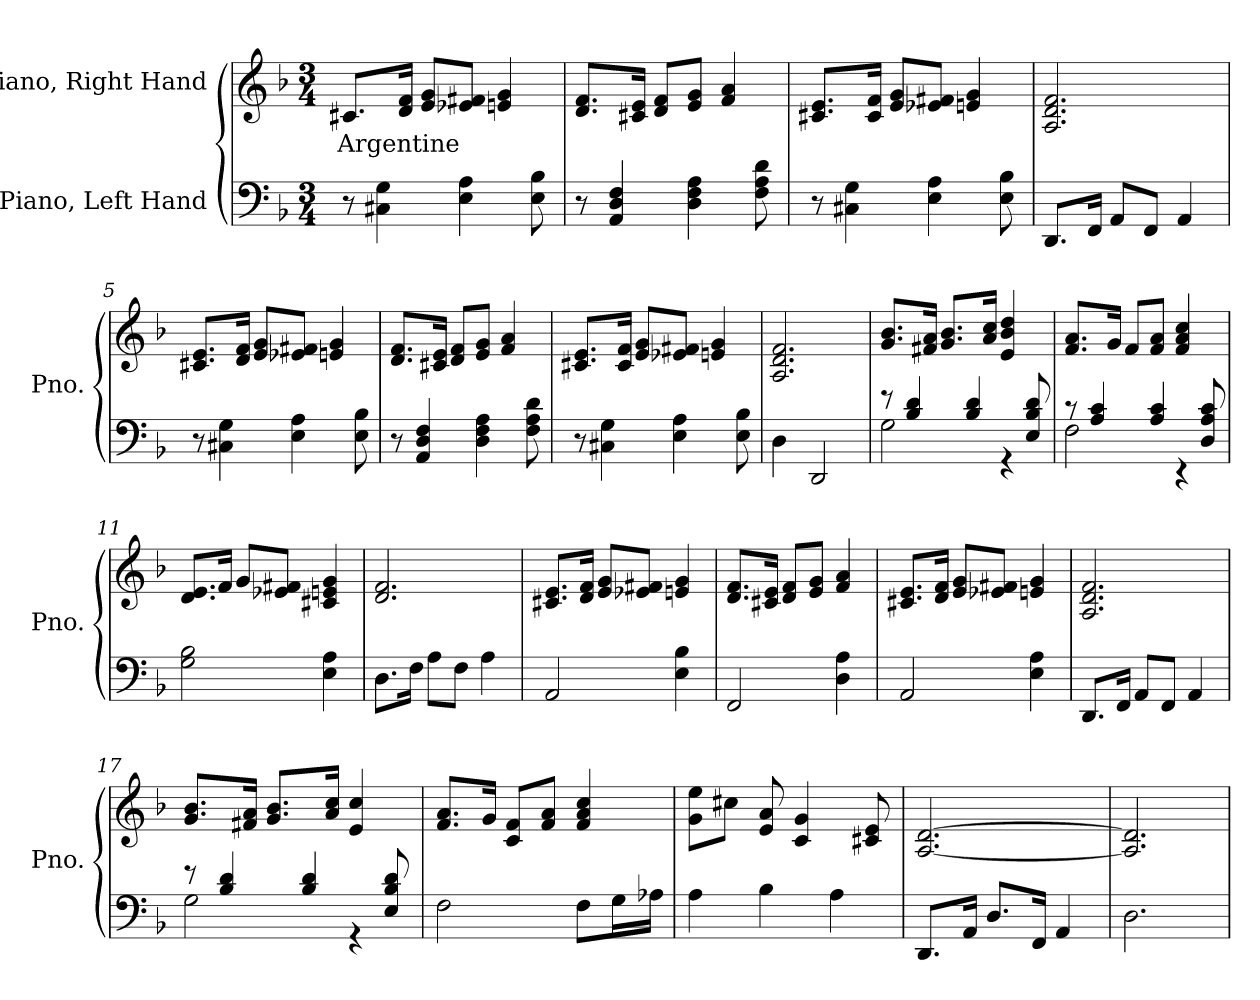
**kern	**kern	**text
*part2	*part1	*part1
*staff2	*staff1	*staff1
*I"Piano, Left Hand	*I"Piano, Right Hand	*
*I'Pno.	*I'Pno.	*
*clefF4	*clefG2	*
*k[b-]	*k[b-]	*
*M3/4	*M3/4	*
*MM100	*MM100	*
=1	=1	=1
!	!	!LO:LY:b
8r	8.c#X/L	Argentine
4C#X\ 4G\	.	.
.	16d/ 16f/Jk	.
.	8e/ 8g/L	.
4E\ 4A\	8e-X/ 8f#X/J	.
.	4en/ 4g/	.
8E\ 8B-\	.	.
=2	=2	=2
8r	8.d/ 8.f/L	.
4AA/ 4D/ 4F/	.	.
.	16c#X/ 16e/Jk	.
.	8d/ 8f/L	.
4D\ 4F\ 4A\	8e/ 8g/J	.
.	4f/ 4a/	.
8F\ 8A\ 8d\	.	.
=3	=3	=3
8r	8.c#X/ 8.e/L	.
4C#X\ 4G\	.	.
.	16c#/ 16f/Jk	.
.	8e/ 8g/L	.
4E\ 4A\	8e-X/ 8f#X/J	.
.	4en/ 4g/	.
8E\ 8B-\	.	.
=4	=4	=4
8.DD/L	2.A/ 2.d/ 2.f/	.
16FF/Jk	.	.
8AA/L	.	.
8FF/J	.	.
4AA/	.	.
!!LO:LB:g=z
=5	=5	=5
8r	8.c#X/ 8.e/L	.
4C#X\ 4G\	.	.
.	16d/ 16f/Jk	.
.	8e/ 8g/L	.
4E\ 4A\	8e-X/ 8f#X/J	.
.	4en/ 4g/	.
8E\ 8B-\	.	.
=6	=6	=6
8r	8.d/ 8.f/L	.
4AA/ 4D/ 4F/	.	.
.	16c#X/ 16e/Jk	.
.	8d/ 8f/L	.
4D\ 4F\ 4A\	8e/ 8g/J	.
.	4f/ 4a/	.
8F\ 8A\ 8d\	.	.
=7	=7	=7
8r	8.c#X/ 8.e/L	.
4C#X\ 4G\	.	.
.	16c#/ 16f/Jk	.
.	8e/ 8g/L	.
4E\ 4A\	8e-X/ 8f#X/J	.
.	4en/ 4g/	.
8E\ 8B-\	.	.
=8	=8	=8
4D\	2.A/ 2.d/ 2.f/	.
2DD/	.	.
=9	=9	=9
*^	*	*
8r	2G\	8.g/ 8.b-/L	.
4B-/ 4d/	.	.	.
.	.	16f#X/ 16a/Jk	.
.	.	8.g/ 8.b-/L	.
4B-/ 4d/	.	.	.
.	.	16a/ 16cc/Jk	.
.	4r	4e/ 4b-/ 4dd/	.
8E/ 8B-/ 8d/	.	.	.
!!LO:LB:g=z
=10	=10	=10	=10
8r	2F\	8.f/ 8.a/L	.
4A/ 4c/	.	.	.
.	.	16g/Jk	.
.	.	8f/L	.
4A/ 4c/	.	8f/ 8a/J	.
.	4r	4f/ 4a/ 4cc/	.
8D/ 8A/ 8c/	.	.	.
*v	*v	*	*
=11	=11	=11
2G\ 2B-\	8.d/ 8.e/L	.
.	16f/Jk	.
.	8g/L	.
.	8e-X/ 8f#X/J	.
4E\ 4A\	4c#X/ 4en/ 4g/	.
=12	=12	=12
8.D\L	2.d/ 2.f/	.
16F\Jk	.	.
8A\L	.	.
8F\J	.	.
4A\	.	.
=13	=13	=13
2AA/	8.c#X/ 8.e/L	.
.	16d/ 16f/Jk	.
.	8e/ 8g/L	.
.	8e-X/ 8f#X/J	.
4E\ 4B-\	4en/ 4g/	.
=14	=14	=14
2FF/	8.d/ 8.f/L	.
.	16c#X/ 16e/Jk	.
.	8d/ 8f/L	.
.	8e/ 8g/J	.
4D\ 4A\	4f/ 4a/	.
!!LO:LB:g=z
=15	=15	=15
2AA/	8.c#X/ 8.e/L	.
.	16d/ 16f/Jk	.
.	8e/ 8g/L	.
.	8e-X/ 8f#X/J	.
4E\ 4A\	4en/ 4g/	.
=16	=16	=16
8.DD/L	2.A/ 2.d/ 2.f/	.
16FF/Jk	.	.
8AA/L	.	.
8FF/J	.	.
4AA/	.	.
=17	=17	=17
*^	*	*
8r	2G\	8.g/ 8.b-/L	.
4B-/ 4d/	.	.	.
.	.	16f#X/ 16a/Jk	.
.	.	8.g/ 8.b-/L	.
4B-/ 4d/	.	.	.
.	.	16a/ 16cc/Jk	.
.	4r	4e/ 4cc/	.
8E/ 8B-/ 8d/	.	.	.
*v	*v	*	*
=18	=18	=18
2F\	8.f/ 8.a/L	.
.	16g/Jk	.
.	8c/ 8f/L	.
.	8f/ 8a/J	.
8F\L	4f/ 4a/ 4cc/	.
16G\L	.	.
16A-X\JJ	.	.
=19	=19	=19
4A\	8g\ 8ee\L	.
.	8cc#X\J	.
4B-\	8e/ 8a/	.
.	4c/ 4g/	.
4A\	.	.
.	8c#X/ 8e/	.
!!LO:LB:g=z
=20	=20	=20
8.DD/L	[2.A/ [2.d/	.
16AA/Jk	.	.
8.D/L	.	.
16FF/Jk	.	.
4AA/	.	.
=21	=21	=21
2.D\	2.A/] 2.d/]	.
=	=	=
*-	*-	*-
